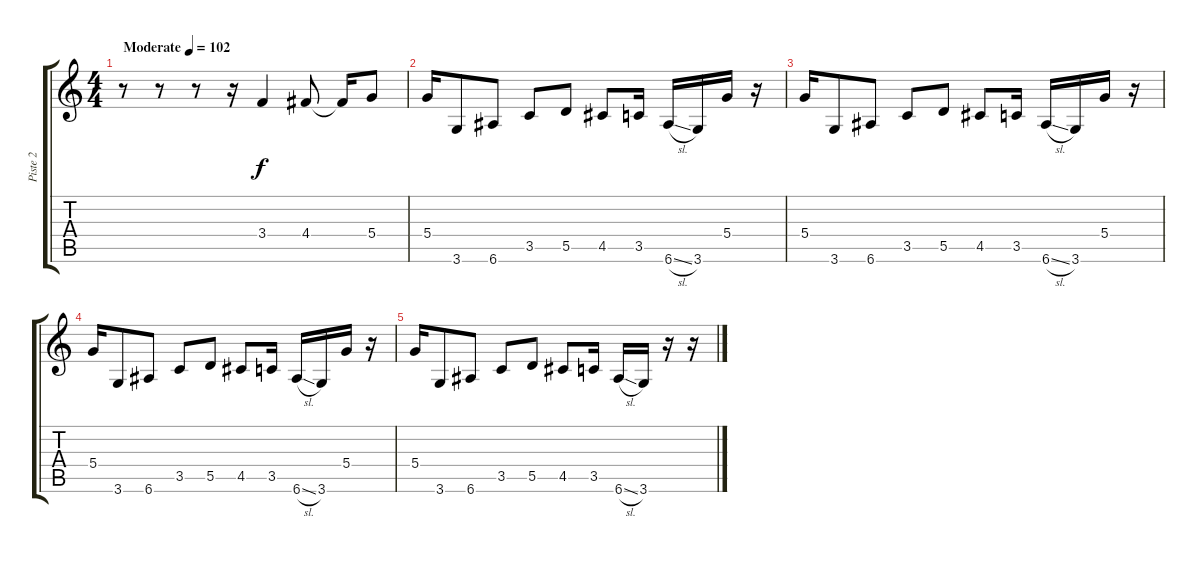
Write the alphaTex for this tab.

\track ("Piste 2" "Piste 2") {instrument distortionguitar}
\staff {score tabs}
\tuning (E4 B3 G3 D3 A2 E2) {hide}
\ts (4 4)
\tempo (102 "Moderate")
\clef g2
\ks c
r.8{dy f instrument distortionguitar} r.8 r.8 r.16 3.4.4 4.4.8 4.4{t}.16 5.4.8 |
5.4.16 3.6.8 6.6.8 3.5.8 5.5.8 4.5.8 3.5.16 6.6{sl}.16 3.6.16 5.4.16 r.16 |
5.4.16 3.6.8 6.6.8 3.5.8 5.5.8 4.5.8 3.5.16 6.6{sl}.16 3.6.16 5.4.16 r.16 |
5.4.16 3.6.8 6.6.8 3.5.8 5.5.8 4.5.8 3.5.16 6.6{sl}.16 3.6.16 5.4.16 r.16 |
5.4.16 3.6.8 6.6.8 3.5.8 5.5.8 4.5.8 3.5.16 6.6{sl}.16 3.6.16 r.16 r.16
